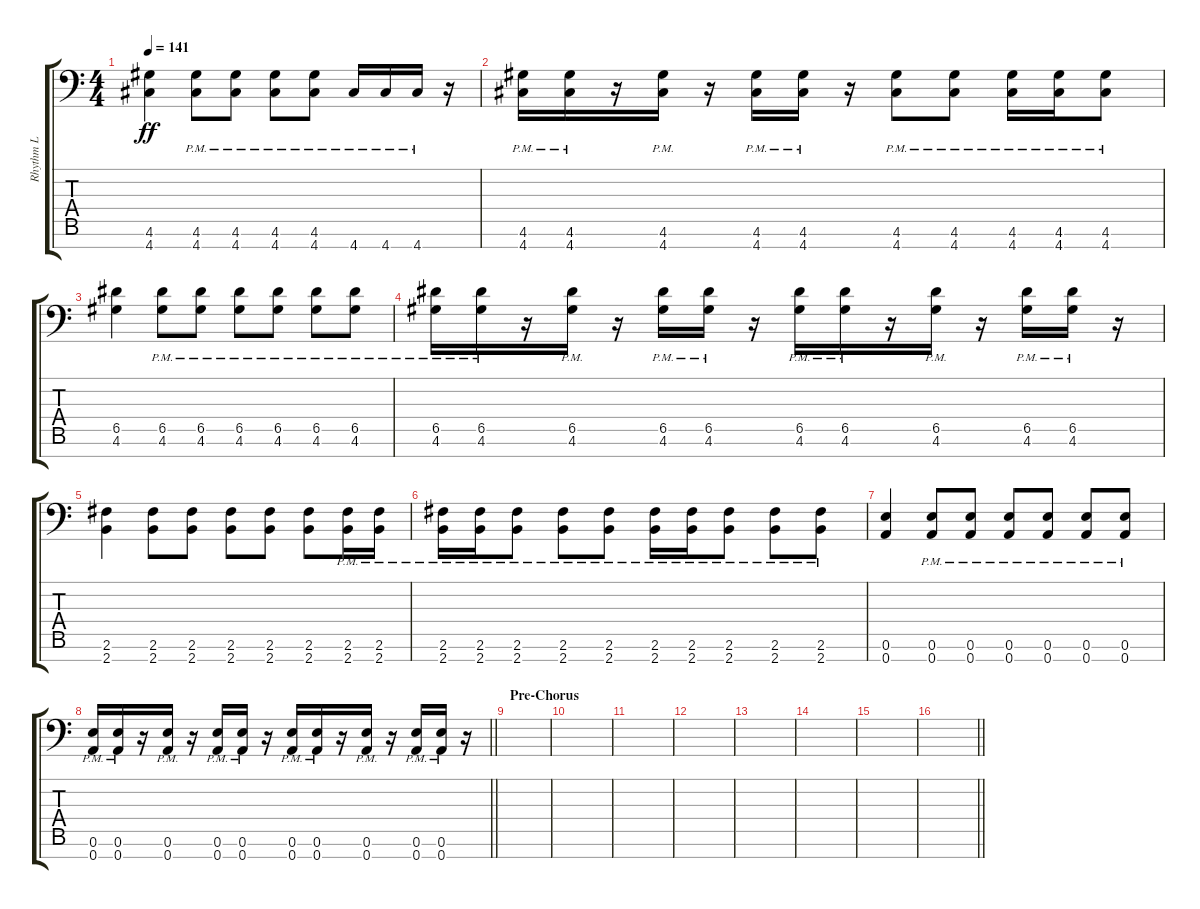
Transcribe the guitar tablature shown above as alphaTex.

\track ("Rhythm L" "Rhythm L") {instrument distortionguitar}
\staff {score tabs}
\tuning (E4 B3 G3 D3 A2 E2 A1) {hide}
\ts (4 4)
\tempo 141
\clef f4
\ks c
(4.6 4.7).4{dy ff} (4.6{pm} 4.7{pm}).8 (4.6{pm} 4.7{pm}).8 (4.6{pm} 4.7{pm}).8 (4.6{pm} 4.7{pm}).8 4.7{pm}.16 4.7{pm}.16 4.7{pm}.16 r.16 |
(4.6{pm} 4.7{pm}).16 (4.6{pm} 4.7{pm}).16 r.16 (4.6{pm} 4.7{pm}).16 r.16 (4.6{pm} 4.7{pm}).16 (4.6{pm} 4.7{pm}).16 r.16 (4.6{pm} 4.7{pm}).8 (4.6{pm} 4.7{pm}).8 (4.6{pm} 4.7{pm}).16 (4.6{pm} 4.7{pm}).16 (4.6{pm} 4.7{pm}).8 |
(6.5 4.6).4 (6.5{pm} 4.6{pm}).8 (6.5{pm} 4.6{pm}).8 (6.5{pm} 4.6{pm}).8 (6.5{pm} 4.6{pm}).8 (6.5{pm} 4.6{pm}).8 (6.5{pm} 4.6{pm}).8 |
(6.5{pm} 4.6{pm}).16 (6.5{pm} 4.6{pm}).16 r.16 (6.5{pm} 4.6{pm}).16 r.16 (6.5{pm} 4.6{pm}).16 (6.5{pm} 4.6{pm}).16 r.16 (6.5{pm} 4.6{pm}).16 (6.5{pm} 4.6{pm}).16 r.16 (6.5{pm} 4.6{pm}).16 r.16 (6.5{pm} 4.6{pm}).16 (6.5{pm} 4.6{pm}).16 r.16 |
(2.6 2.7).4 (2.6 2.7).8 (2.6 2.7).8 (2.6 2.7).8 (2.6 2.7).8 (2.6 2.7).8 (2.6{pm} 2.7{pm}).16 (2.6{pm} 2.7{pm}).16 |
(2.6{pm} 2.7{pm}).16 (2.6{pm} 2.7{pm}).16 (2.6{pm} 2.7{pm}).8 (2.6{pm} 2.7{pm}).8 (2.6{pm} 2.7{pm}).8 (2.6{pm} 2.7{pm}).16 (2.6{pm} 2.7{pm}).16 (2.6{pm} 2.7{pm}).8 (2.6{pm} 2.7{pm}).8 (2.6{pm} 2.7{pm}).8 |
(0.6 0.7).4 (0.6{pm} 0.7{pm}).8 (0.6{pm} 0.7{pm}).8 (0.6{pm} 0.7{pm}).8 (0.6{pm} 0.7{pm}).8 (0.6{pm} 0.7{pm}).8 (0.6{pm} 0.7{pm}).8 |
\barLineRight lightlight
(0.6{pm} 0.7).16 (0.6{pm} 0.7).16 r.16 (0.6{pm} 0.7).16 r.16 (0.6{pm} 0.7).16 (0.6{pm} 0.7).16 r.16 (0.6{pm} 0.7).16 (0.6{pm} 0.7).16 r.16 (0.6{pm} 0.7).16 r.16 (0.6{pm} 0.7).16 (0.6{pm} 0.7).16 r.16 |
\section ("" "Pre-Chorus")
|
|
|
|
|
|
|
\barLineRight lightlight
